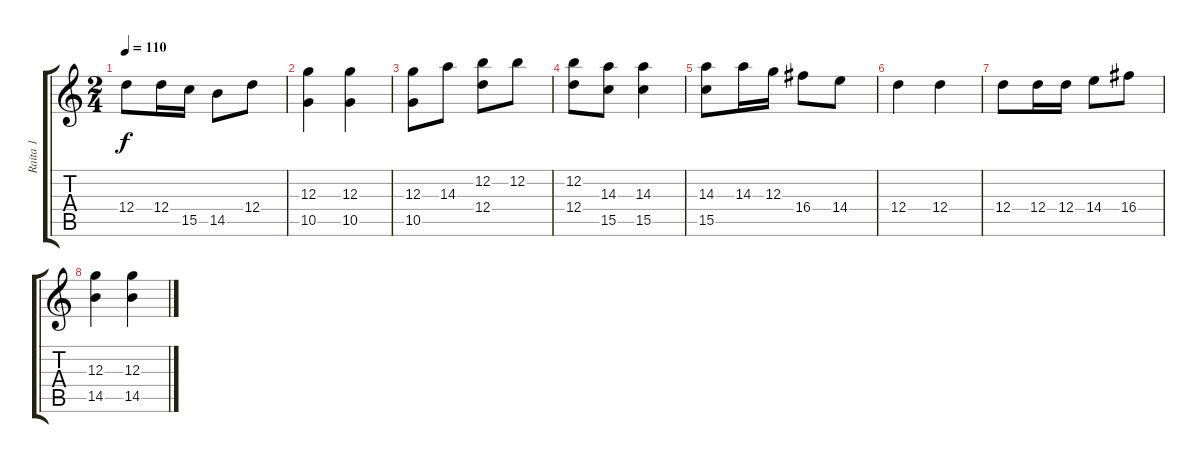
\track ("Raita 1" "Raita 1") {instrument acousticguitarnylon}
\staff {score tabs}
\tuning (E4 B3 G3 D3 A2 E2) {hide}
\ts (2 4)
\tempo 110
\clef g2
\ks c
12.4.8{dy f instrument acousticguitarnylon} 12.4.16 15.5.16 14.5.8 12.4.8 |
(12.3 10.5).4 (12.3 10.5).4 |
(12.3 10.5).8 14.3.8 (12.2 12.4).8 12.2.8 |
(12.2 12.4).8 (14.3 15.5).8 (14.3 15.5).4 |
(14.3 15.5).8 14.3.16 12.3.16 16.4.8 14.4.8 |
12.4.4 12.4.4 |
12.4.8 12.4.16 12.4.16 14.4.8 16.4.8 |
(12.3 14.5).4 (12.3 14.5).4
